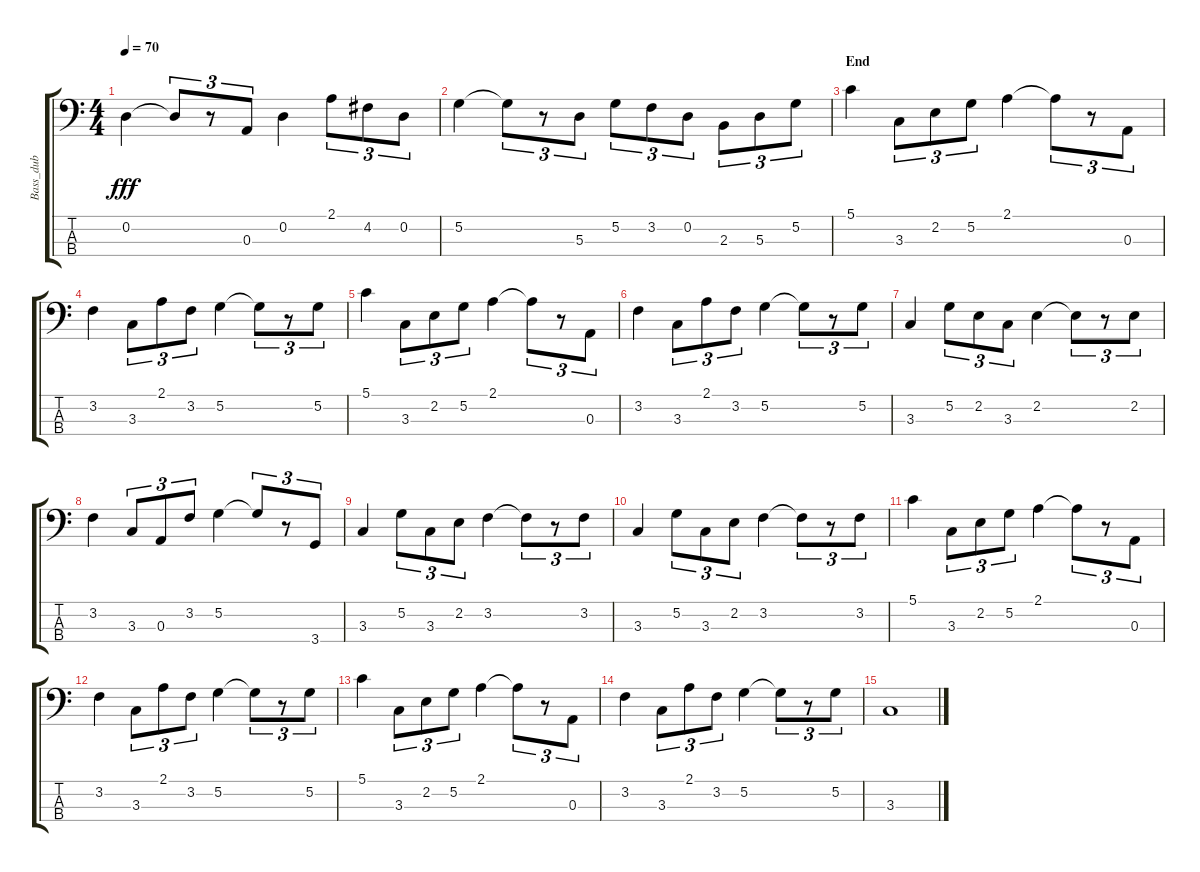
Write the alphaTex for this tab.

\track ("Bass_dub" "Bass_dub") {instrument electricguitarmuted}
\staff {score tabs}
\tuning (G2 D2 A1 E1) {hide}
\ts (4 4)
\tempo 70
\clef f4
\ks c
0.2.4{dy fff} 0.2{t}.8{tu (3 2)} r.8{tu (3 2)} 0.3.8{tu (3 2)} 0.2.4 2.1.8{tu (3 2)} 4.2.8{tu (3 2)} 0.2.8{tu (3 2)} |
5.2.4 5.2{t}.8{tu (3 2)} r.8{tu (3 2)} 5.3.8{tu (3 2)} 5.2.8{tu (3 2)} 3.2.8{tu (3 2)} 0.2.8{tu (3 2)} 2.3.8{tu (3 2)} 5.3.8{tu (3 2)} 5.2.8{tu (3 2)} |
\section ("" "End")
5.1.4 3.3.8{tu (3 2)} 2.2.8{tu (3 2)} 5.2.8{tu (3 2)} 2.1.4 2.1{t}.8{tu (3 2)} r.8{tu (3 2)} 0.3.8{tu (3 2)} |
3.2.4 3.3.8{tu (3 2)} 2.1.8{tu (3 2)} 3.2.8{tu (3 2)} 5.2.4 5.2{t}.8{tu (3 2)} r.8{tu (3 2)} 5.2.8{tu (3 2)} |
5.1.4 3.3.8{tu (3 2)} 2.2.8{tu (3 2)} 5.2.8{tu (3 2)} 2.1.4 2.1{t}.8{tu (3 2)} r.8{tu (3 2)} 0.3.8{tu (3 2)} |
3.2.4 3.3.8{tu (3 2)} 2.1.8{tu (3 2)} 3.2.8{tu (3 2)} 5.2.4 5.2{t}.8{tu (3 2)} r.8{tu (3 2)} 5.2.8{tu (3 2)} |
3.3.4 5.2.8{tu (3 2)} 2.2.8{tu (3 2)} 3.3.8{tu (3 2)} 2.2.4 2.2{t}.8{tu (3 2)} r.8{tu (3 2)} 2.2.8{tu (3 2)} |
3.2.4 3.3.8{tu (3 2)} 0.3.8{tu (3 2)} 3.2.8{tu (3 2)} 5.2.4 5.2{t}.8{tu (3 2)} r.8{tu (3 2)} 3.4.8{tu (3 2)} |
3.3.4 5.2.8{tu (3 2)} 3.3.8{tu (3 2)} 2.2.8{tu (3 2)} 3.2.4 3.2{t}.8{tu (3 2)} r.8{tu (3 2)} 3.2.8{tu (3 2)} |
3.3.4 5.2.8{tu (3 2)} 3.3.8{tu (3 2)} 2.2.8{tu (3 2)} 3.2.4 3.2{t}.8{tu (3 2)} r.8{tu (3 2)} 3.2.8{tu (3 2)} |
5.1.4 3.3.8{tu (3 2)} 2.2.8{tu (3 2)} 5.2.8{tu (3 2)} 2.1.4 2.1{t}.8{tu (3 2)} r.8{tu (3 2)} 0.3.8{tu (3 2)} |
3.2.4 3.3.8{tu (3 2)} 2.1.8{tu (3 2)} 3.2.8{tu (3 2)} 5.2.4 5.2{t}.8{tu (3 2)} r.8{tu (3 2)} 5.2.8{tu (3 2)} |
5.1.4 3.3.8{tu (3 2)} 2.2.8{tu (3 2)} 5.2.8{tu (3 2)} 2.1.4 2.1{t}.8{tu (3 2)} r.8{tu (3 2)} 0.3.8{tu (3 2)} |
3.2.4 3.3.8{tu (3 2)} 2.1.8{tu (3 2)} 3.2.8{tu (3 2)} 5.2.4 5.2{t}.8{tu (3 2)} r.8{tu (3 2)} 5.2.8{tu (3 2)} |
3.3.1
